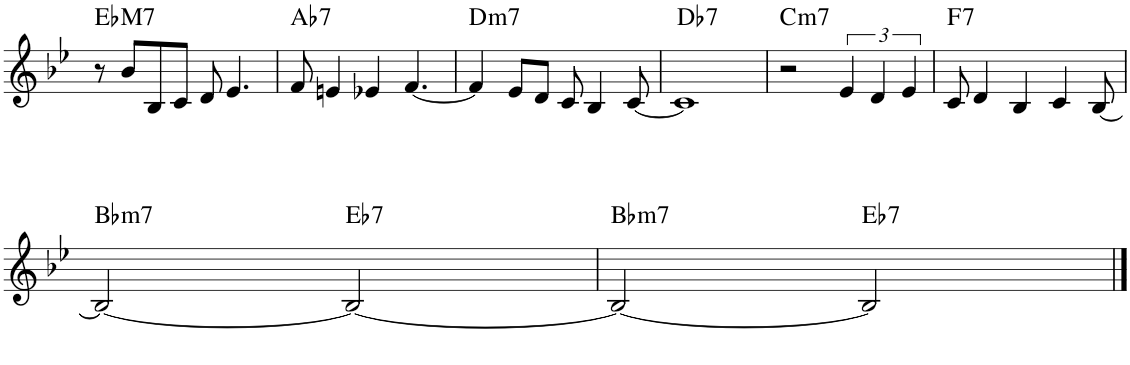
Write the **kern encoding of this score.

**kern	**harte
*part1	*part1
*staff1	*
*I"Piano	*
*I'Pno.	*
!!LO:PB:g=z
*clefG2	*
*k[b-e-]	*
*M4/4	*
=41	=41
!	!LO:H:kt=M7
8r	Eb:maj7
8b-/L	.
8B-/	.
8c/J	.
8d/	.
4.e-/	.
=42	=42
!	!LO:H:kt=7
8f/	Ab:7
4en/	.
4e-X/	.
[4.f/	.
=43	=43
!	!LO:H:kt=m7
4f/]	D:min7
8e-/L	.
8d/J	.
8c/	.
4B-/	.
[8c/	.
=44	=44
!	!LO:H:kt=7
1c]	Db:7
=45	=45
!	!LO:H:kt=m7
2r	C:min7
6e-/	.
6d/	.
6e-/	.
=46	=46
!	!LO:H:kt=7
8c/	F:7
4d/	.
4B-/	.
4c/	.
[8B-/	.
!!LO:LB:g=z
=47	=47
!	!LO:H:kt=m7
2B-/_	Bb:min7
!	!LO:H:kt=7
2B-/_	Eb:7
=48	=48
!	!LO:H:kt=m7
2B-/_	Bb:min7
!	!LO:H:kt=7
2B-/]	Eb:7
==	==
*-	*-
